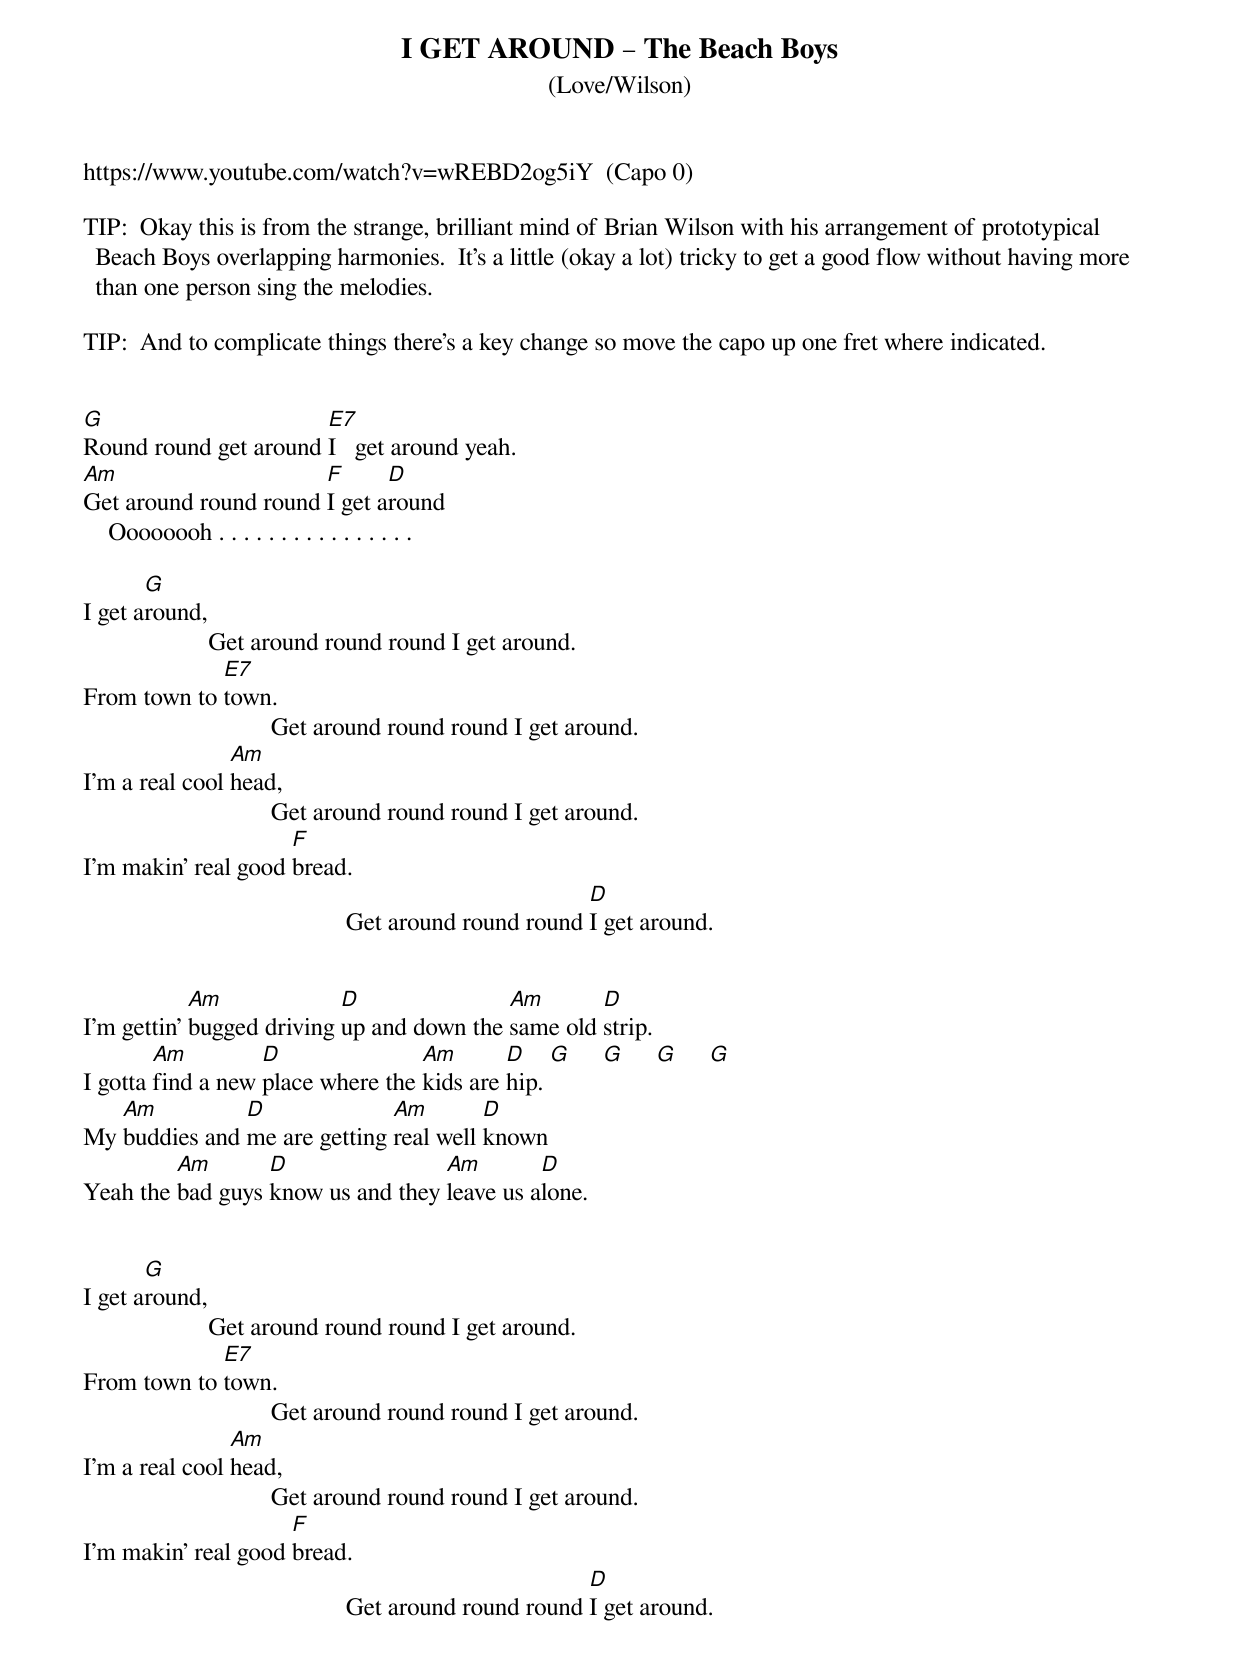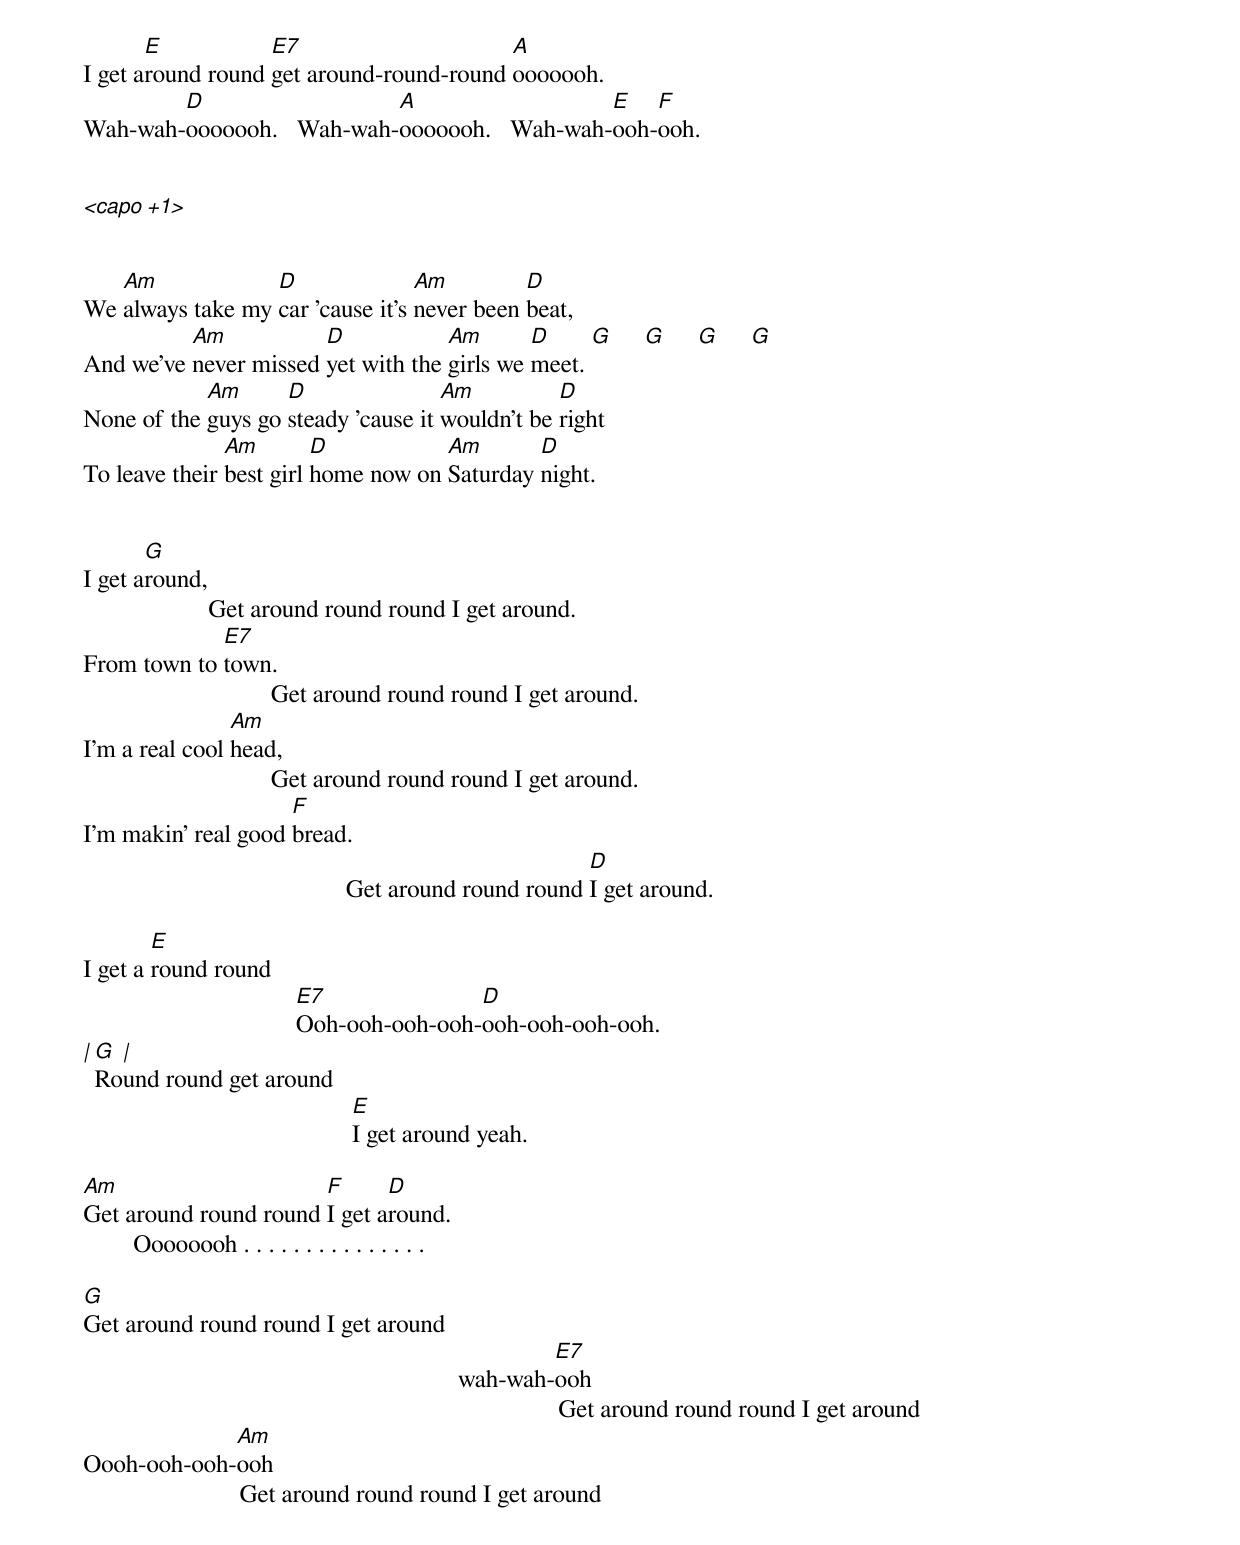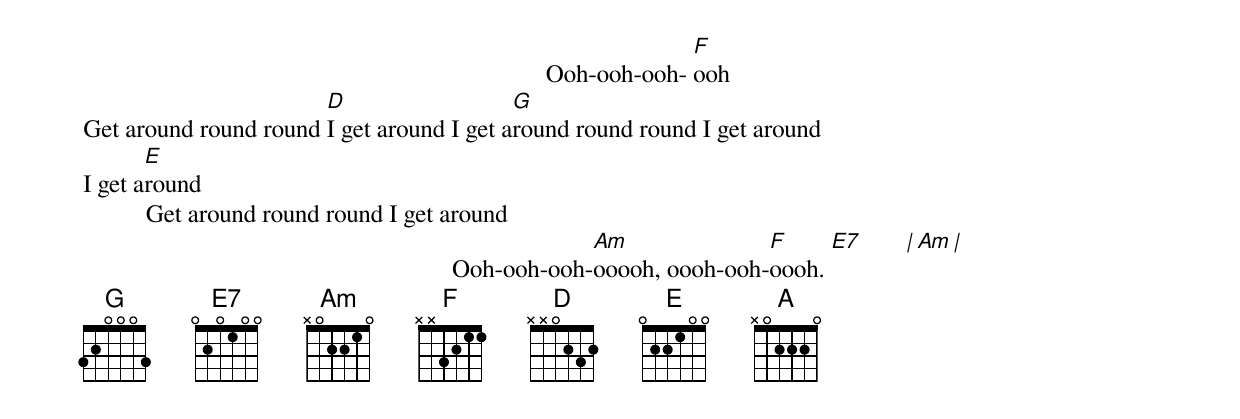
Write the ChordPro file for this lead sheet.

{define: E7 base-fret 1 frets 0 2 0 1 0 0}
{define: F base-fret 1 frets x x 3 2 1 1}
{t: I GET AROUND – The Beach Boys   }
{st: (Love/Wilson)  }
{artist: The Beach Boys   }
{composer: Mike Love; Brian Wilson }


https://www.youtube.com/watch?v=wREBD2og5iY  (Capo 0)

TIP:  Okay this is from the strange, brilliant mind of Brian Wilson with his arrangement of prototypical Beach Boys overlapping harmonies.  It’s a little (okay a lot) tricky to get a good flow without having more than one person sing the melodies.

TIP:  And to complicate things there’s a key change so move the capo up one fret where indicated.


[G]Round round get around [E7]I   get around yeah.
[Am]Get around round round [F]I get a[D]round
    Oooooooh . . . . . . . . . . . . . . . .

I get a[G]round,
                    Get around round round I get around.
From town to [E7]town.
                              Get around round round I get around.
I'm a real cool [Am]head,
                              Get around round round I get around.
I'm makin' real good [F]bread.
                                          Get around round round [D]I get around.


I'm gettin' [Am]bugged driving [D]up and down the [Am]same old [D]strip.
I gotta [Am]find a new [D]place where the [Am]kids are [D]hip. [G]     [G]     [G]     [G]
My [Am]buddies and [D]me are getting [Am]real well [D]known
Yeah the [Am]bad guys [D]know us and they [Am]leave us a[D]lone.


I get a[G]round,
                    Get around round round I get around.
From town to [E7]town.
                              Get around round round I get around.
I'm a real cool [Am]head,
                              Get around round round I get around.
I'm makin' real good [F]bread.
                                          Get around round round [D]I get around.

I get a[E]round round [E7]get around-round-round [A]ooooooh.
Wah-wah-[D]ooooooh.   Wah-wah-[A]ooooooh.   Wah-wah-[E]ooh-[F]ooh.


[<capo][+1>]


We [Am]always take my [D]car 'cause it's [Am]never been [D]beat,
And we've [Am]never missed [D]yet with the [Am]girls we [D]meet. [G]     [G]     [G]     [G]
None of the [Am]guys go [D]steady 'cause it [Am]wouldn't be [D]right
To leave their [Am]best girl [D]home now on [Am]Saturday [D]night.


I get a[G]round,
                    Get around round round I get around.
From town to [E7]town.
                              Get around round round I get around.
I'm a real cool [Am]head,
                              Get around round round I get around.
I'm makin' real good [F]bread.
                                          Get around round round [D]I get around.

I get a [E]round round
                                  [E7]Ooh-ooh-ooh-ooh-[D]ooh-ooh-ooh-ooh.
[|][G]Ro[|]und round get around
                                           [E]I get around yeah.

[Am]Get around round round [F]I get a[D]round.
        Oooooooh . . . . . . . . . . . . . . .

[G]Get around round round I get around
                                                            wah-wah-[E7]ooh
                                                                            Get around round round I get around
Oooh-ooh-ooh-[Am]ooh
                         Get around round round I get around
                                                                          Ooh-ooh-ooh- [F]ooh
Get around round round [D]I get around I get a[G]round round round I get around
I get a[E]round
          Get around round round I get around
                                                           Ooh-ooh-ooh-[Am]ooooh, oooh-ooh-[F]oooh. [E7]       [|][Am][|]
